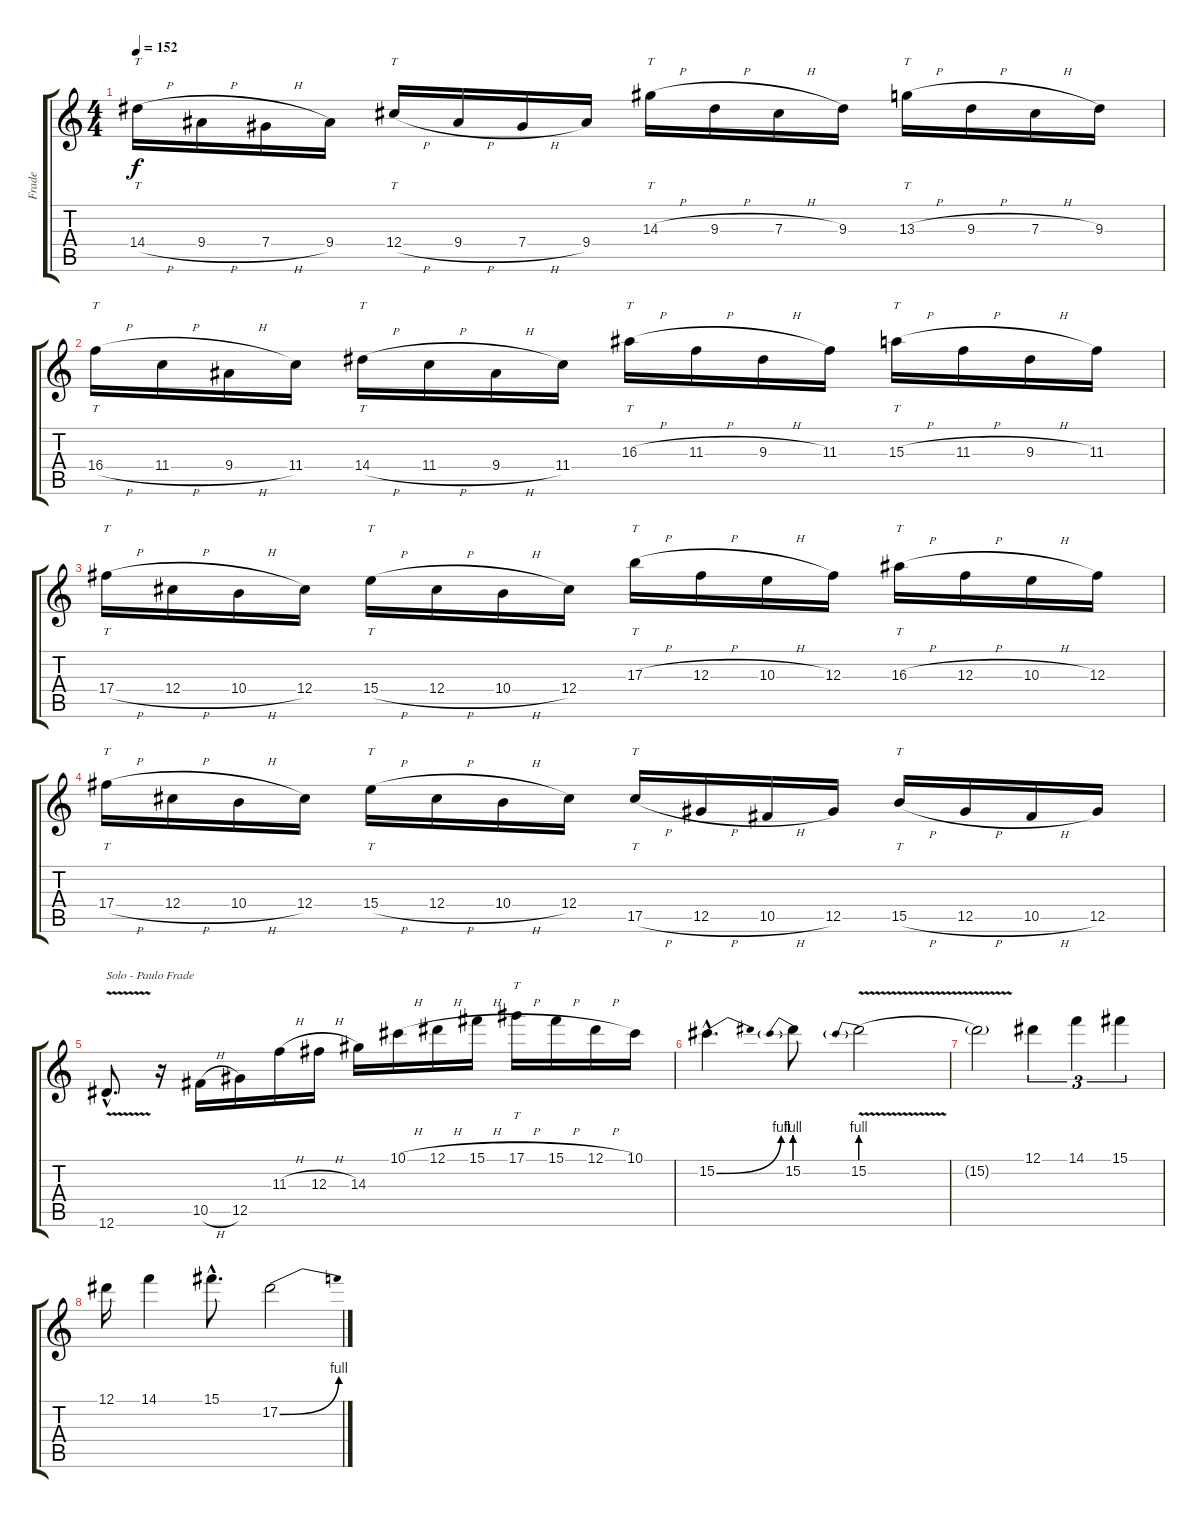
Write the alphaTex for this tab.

\track ("Frade" "Frade") {instrument distortionguitar}
\staff {score tabs}
\tuning (Eb4 Bb3 Gb3 Db3 Ab2 Eb2) {hide}
\ts (4 4)
\tempo 152
\clef g2
\ks c
14.4{h}.16{tt dy f} 9.4{h}.16 7.4{h}.16 9.4.16 12.4{h}.16{tt} 9.4{h}.16 7.4{h}.16 9.4.16 14.3{h}.16{tt} 9.3{h}.16 7.3{h}.16 9.3.16 13.3{h}.16{tt} 9.3{h}.16 7.3{h}.16 9.3.16 |
16.4{h}.16{tt} 11.4{h}.16 9.4{h}.16 11.4.16 14.4{h}.16{tt} 11.4{h}.16 9.4{h}.16 11.4.16 16.3{h}.16{tt} 11.3{h}.16 9.3{h}.16 11.3.16 15.3{h}.16{tt} 11.3{h}.16 9.3{h}.16 11.3.16 |
17.4{h}.16{tt} 12.4{h}.16 10.4{h}.16 12.4.16 15.4{h}.16{tt} 12.4{h}.16 10.4{h}.16 12.4.16 17.3{h}.16{tt} 12.3{h}.16 10.3{h}.16 12.3.16 16.3{h}.16{tt} 12.3{h}.16 10.3{h}.16 12.3.16 |
17.4{h}.16{tt} 12.4{h}.16 10.4{h}.16 12.4.16 15.4{h}.16{tt} 12.4{h}.16 10.4{h}.16 12.4.16 17.5{h}.16{tt} 12.5{h}.16 10.5{h}.16 12.5.16 15.5{h}.16{tt} 12.5{h}.16 10.5{h}.16 12.5.16 |
12.6{v hac}.8{d txt "Solo - Paulo Frade"} r.16 10.5{h}.16 12.5.16 11.3{h}.16 12.3{h}.16 14.3.16 10.1{h}.16 12.1{h}.16 15.1{h}.16 17.1{h}.16{tt} 15.1{h}.16 12.1{h}.16 10.1.16 |
15.2{be (bend 0 0 60 4) hac}.4{d} 15.2{be (prebend 0 4 60 4)}.8 15.2{be (prebend 0 4 60 4) v}.2 |
15.2{t}.2 12.1.4{tu (3 2)} 14.1.4{tu (3 2)} 15.1.4{tu (3 2)} |
12.1.16 14.1.4 15.1{hac}.8{d} 17.2{be (bend 0 0 60 4)}.2
